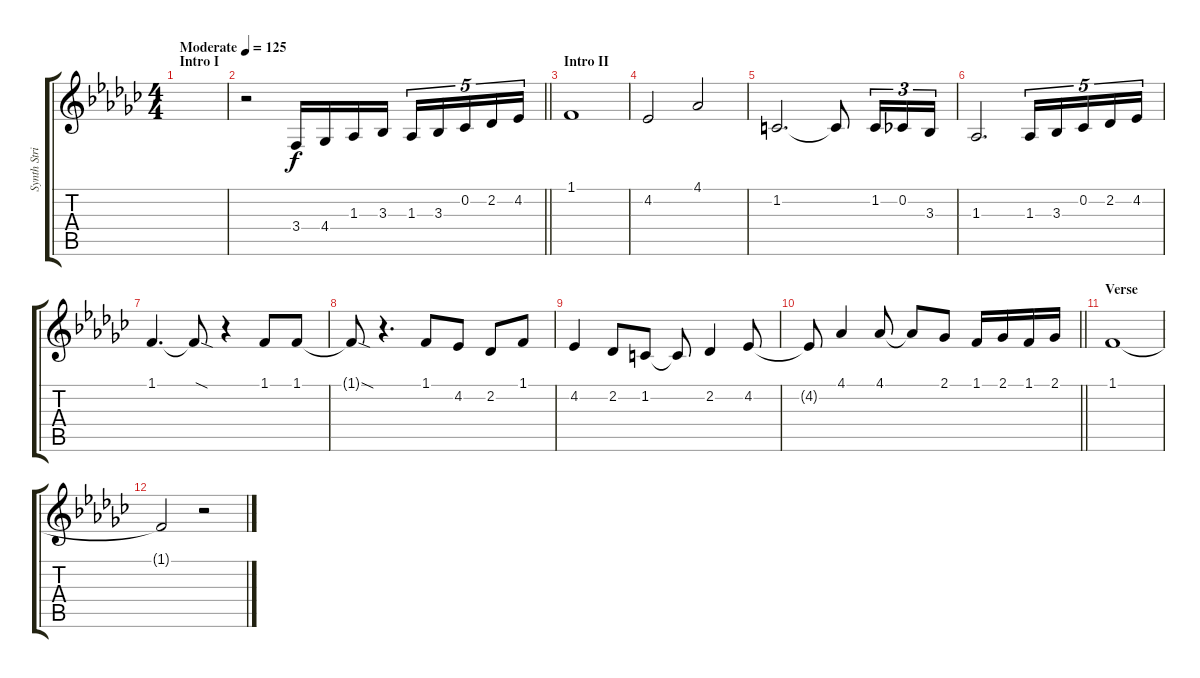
\track ("Synth Strings" "Synth Stri") {instrument stringensemble1}
\staff {score tabs}
\tuning (E4 B3 G3 D3 A2 E2) {hide}
\ts (4 4)
\section ("" "Intro I")
\tempo (125 "Moderate")
\clef g2
\ks gb
|
\barLineRight lightlight
r.2 3.4.16 4.4.16 1.3.16 3.3.16 1.3.16{tu (5 4)} 3.3.16{tu (5 4)} 0.2.16{tu (5 4)} 2.2.16{tu (5 4)} 4.2.16{tu (5 4)} |
\section ("" "Intro II")
1.1.1 |
4.2.2 4.1.2 |
1.2.2{d} 1.2{t}.8 1.2.16{tu (3 2)} 0.2.16{tu (3 2)} 3.3.16{tu (3 2)} |
1.3.2{d} 1.3.16{tu (5 4)} 3.3.16{tu (5 4)} 0.2.16{tu (5 4)} 2.2.16{tu (5 4)} 4.2.16{tu (5 4)} |
1.1.4{d} 1.1{sod t}.8 r.4 1.1.8 1.1.8 |
1.1{sod t}.8 r.4{d} 1.1.8 4.2.8 2.2.8 1.1.8 |
4.2.4 2.2.8 1.2.8 1.2{t}.8 2.2.4 4.2.8 |
\barLineRight lightlight
4.2{t}.8 4.1.4 4.1.8 4.1{t}.8 2.1.8 1.1.16 2.1.16 1.1.16 2.1.16 |
\section ("" "Verse")
1.1.1 |
1.1{t}.2 r.2
